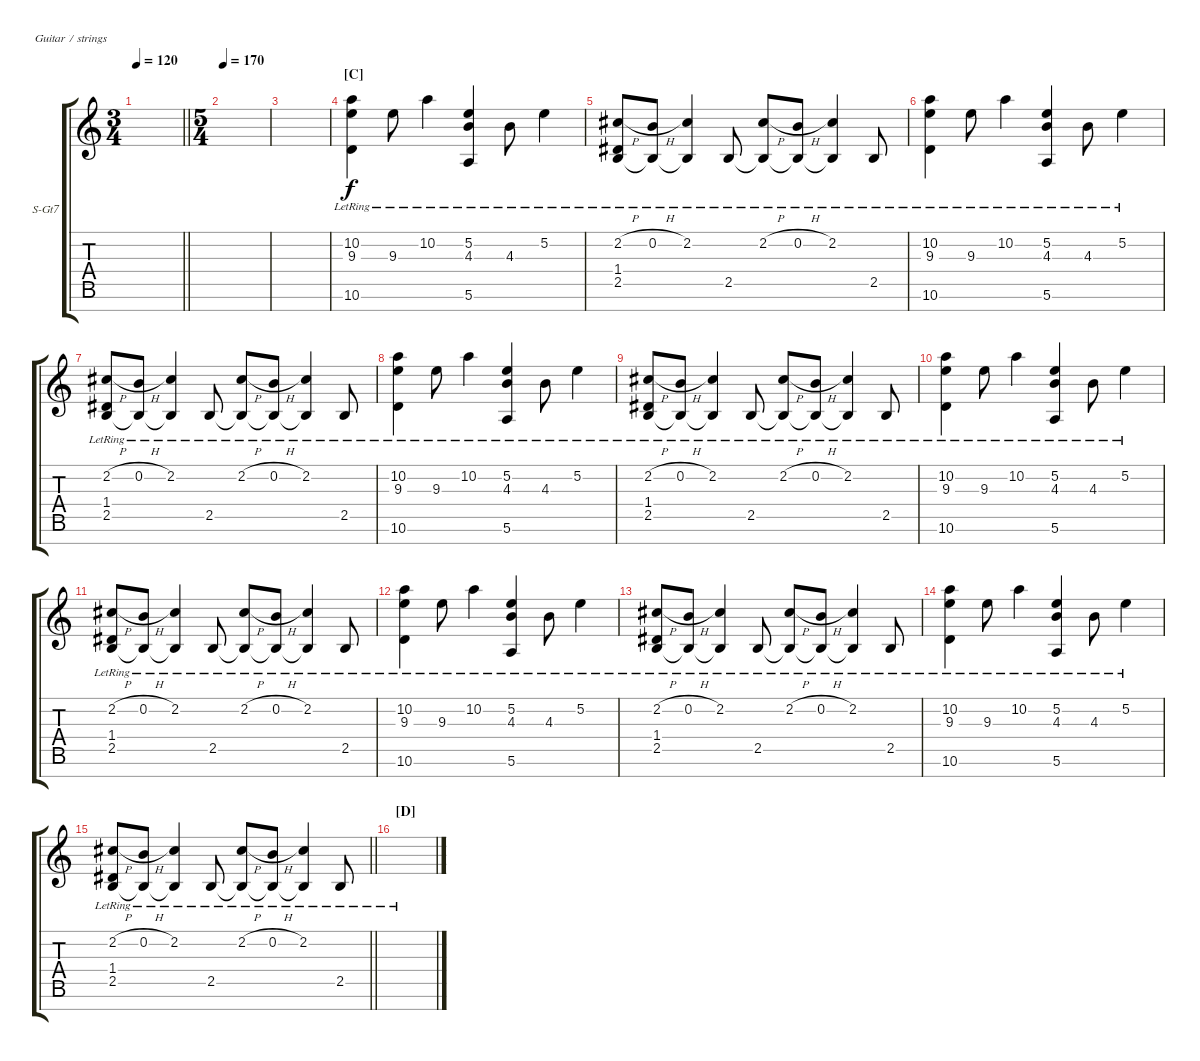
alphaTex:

\bracketExtendMode groupsimilarinstruments
\firstSystemTrackNameOrientation horizontal
\otherSystemsTrackNameOrientation horizontal
\track ("Guitar 3" "S-Gt7") {multiBarRest instrument acousticguitarsteel}
\staff {score tabs}
\tuning (E4 B3 G3 D3 A2 E2 B1)
\ts (3 4)
\beaming (8 2 2 2 2)
\tempo 120
\clef g2
\barLineRight lightlight
\ks c
|
\ts (5 4)
\tempo 170
|
|
\section ("C" "")
(10.2{lr} 9.3{lr} 10.6{lr}).4 9.3{lr}.8 10.2{lr}.4 (5.2{lr} 4.3{lr} 5.6{lr}).4 4.3{lr}.8 5.2{lr}.4 |
(2.2{h lr} 1.4{lr} 2.5{lr}).8 (0.2{h lr} 2.5{lr t}).8 (2.2{lr} 2.5{lr t}).4 2.5{lr}.8{beam split} (2.2{h lr} 2.5{lr t}).8{beam merge} (0.2{h lr} 2.5{lr t}).8 (2.2{lr} 2.5{lr t}).4 2.5{lr}.8 |
(10.2{lr} 9.3{lr} 10.6{lr}).4 9.3{lr}.8 10.2{lr}.4 (5.2{lr} 4.3{lr} 5.6{lr}).4 4.3{lr}.8 5.2{lr}.4 |
(2.2{h lr} 1.4{lr} 2.5{lr}).8 (0.2{h lr} 2.5{lr t}).8 (2.2{lr} 2.5{lr t}).4 2.5{lr}.8{beam split} (2.2{h lr} 2.5{lr t}).8{beam merge} (0.2{h lr} 2.5{lr t}).8 (2.2{lr} 2.5{lr t}).4 2.5{lr}.8 |
(10.2{lr} 9.3{lr} 10.6{lr}).4 9.3{lr}.8 10.2{lr}.4 (5.2{lr} 4.3{lr} 5.6{lr}).4 4.3{lr}.8 5.2{lr}.4 |
(2.2{h lr} 1.4{lr} 2.5{lr}).8 (0.2{h lr} 2.5{lr t}).8 (2.2{lr} 2.5{lr t}).4 2.5{lr}.8{beam split} (2.2{h lr} 2.5{lr t}).8{beam merge} (0.2{h lr} 2.5{lr t}).8 (2.2{lr} 2.5{lr t}).4 2.5{lr}.8 |
(10.2{lr} 9.3{lr} 10.6{lr}).4 9.3{lr}.8 10.2{lr}.4 (5.2{lr} 4.3{lr} 5.6{lr}).4 4.3{lr}.8 5.2{lr}.4 |
(2.2{h lr} 1.4{lr} 2.5{lr}).8 (0.2{h lr} 2.5{lr t}).8 (2.2{lr} 2.5{lr t}).4 2.5{lr}.8{beam split} (2.2{h lr} 2.5{lr t}).8{beam merge} (0.2{h lr} 2.5{lr t}).8 (2.2{lr} 2.5{lr t}).4 2.5{lr}.8 |
(10.2{lr} 9.3{lr} 10.6{lr}).4 9.3{lr}.8 10.2{lr}.4 (5.2{lr} 4.3{lr} 5.6{lr}).4 4.3{lr}.8 5.2{lr}.4 |
(2.2{h lr} 1.4{lr} 2.5{lr}).8 (0.2{h lr} 2.5{lr t}).8 (2.2{lr} 2.5{lr t}).4 2.5{lr}.8{beam split} (2.2{h lr} 2.5{lr t}).8{beam merge} (0.2{h lr} 2.5{lr t}).8 (2.2{lr} 2.5{lr t}).4 2.5{lr}.8 |
(10.2{lr} 9.3{lr} 10.6{lr}).4 9.3{lr}.8 10.2{lr}.4 (5.2{lr} 4.3{lr} 5.6{lr}).4 4.3{lr}.8 5.2{lr}.4 |
\barLineRight lightlight
(2.2{h lr} 1.4{lr} 2.5{lr}).8 (0.2{h lr} 2.5{lr t}).8 (2.2{lr} 2.5{lr t}).4 2.5{lr}.8{beam split} (2.2{h lr} 2.5{lr t}).8{beam merge} (0.2{h lr} 2.5{lr t}).8 (2.2{lr} 2.5{lr t}).4 2.5{lr}.8 |
\section ("D" "")
